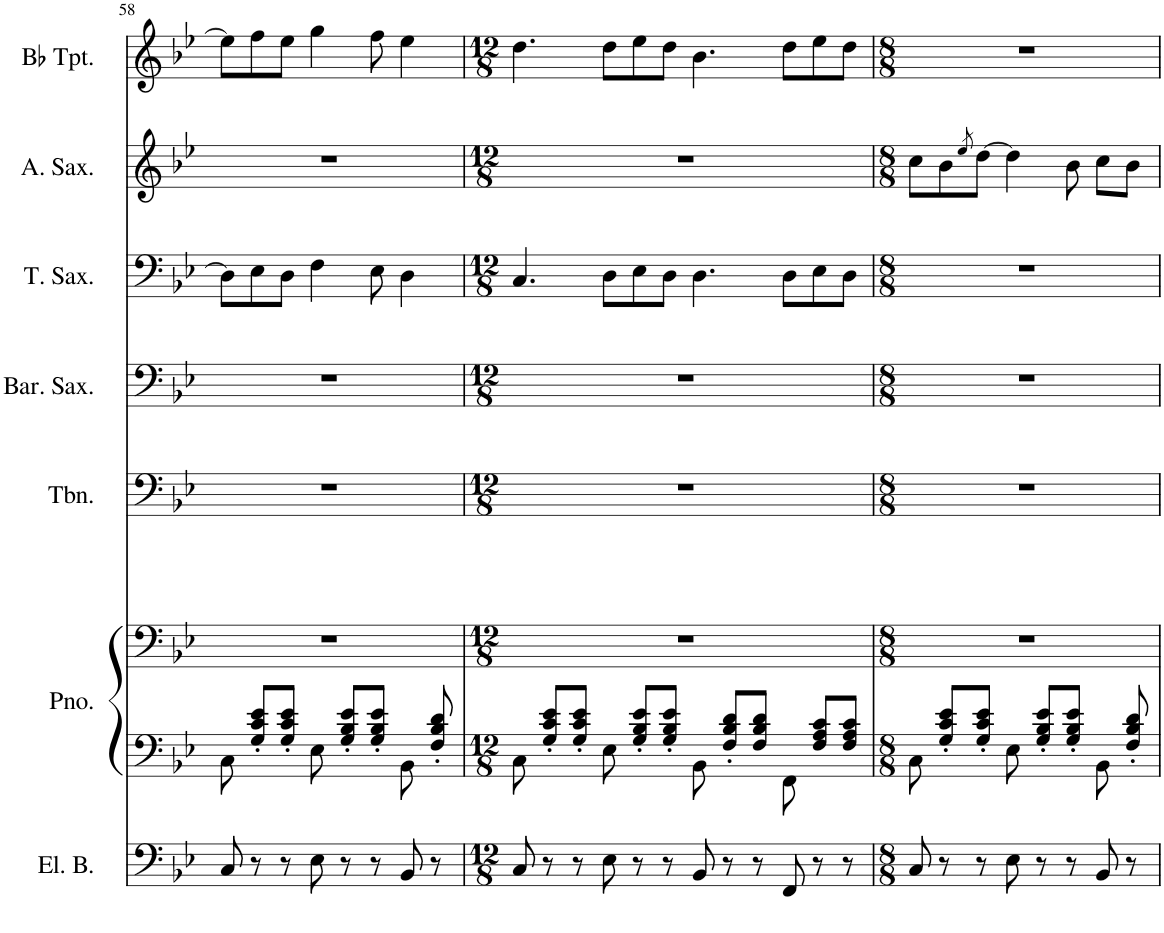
**kern	**kern	**kern	**kern	**kern	**kern	**kern	**kern
*part7	*part6	*part6	*part5	*part4	*part3	*part2	*part1
*staff8	*staff7	*staff6	*staff5	*staff4	*staff3	*staff2	*staff1
*I"Electric Bass	*I"Piano	*	*I"Trombone	*I"Baritone Saxophone	*I"Tenor Saxophone	*I"Alto Saxophone	*I"Bb Trumpet
*I'El. B.	*I'Pno.	*	*I'Tbn.	*I'Bar. Sax.	*I'T. Sax.	*I'A. Sax.	*I'Bb Tpt.
!!LO:PB:g=z
*clefF4	*clefF4	*clefF4	*clefF4	*clefF4	*clefF4	*clefG2	*clefG2
*Trd7c12	*	*	*	*Trd12c21	*Trd8c14	*Trd5c9	*Trd1c2
*k[b-e-]	*k[b-e-]	*k[b-e-]	*k[b-e-]	*k[b-e-]	*k[b-e-]	*k[b-e-]	*k[b-e-]
*M8/8	*M8/8	*M8/8	*M8/8	*M8/8	*M8/8	*M8/8	*M8/8
=58	=58	=58	=58	=58	=58	=58	=58
8C/	8C\	1r	1r	1r	8D\L]	1r	8ee-\L]
8r	8G/' 8c/' 8e-/'L	.	.	.	8E-\	.	8ff\
8r	8G/' 8c/' 8e-/'J	.	.	.	8D\J	.	8ee-\J
8E-\	8E-\	.	.	.	4F\	.	4gg\
8r	8G/' 8B-/' 8e-/'L	.	.	.	.	.	.
8r	8G/' 8B-/' 8e-/'J	.	.	.	8E-\	.	8ff\
8BB-/	8BB-\	.	.	.	4D\	.	4ee-\
8r	8F/' 8B-/' 8d/'	.	.	.	.	.	.
=59	=59	=59	=59	=59	=59	=59	=59
*M12/8	*M12/8	*M12/8	*M12/8	*M12/8	*M12/8	*M12/8	*M12/8
8C/	8C\	1.r	1.r	1.r	4.C/	1.r	4.dd\
8r	8G/' 8c/' 8e-/'L	.	.	.	.	.	.
8r	8G/' 8c/' 8e-/'J	.	.	.	.	.	.
8E-\	8E-\	.	.	.	8D\L	.	8dd\L
8r	8G/' 8B-/' 8e-/'L	.	.	.	8E-\	.	8ee-\
8r	8G/' 8B-/' 8e-/'J	.	.	.	8D\J	.	8dd\J
8BB-/	8BB-\	.	.	.	4.D\	.	4.b-\
8r	8F/' 8B-/' 8d/'L	.	.	.	.	.	.
8r	8F/ 8B-/ 8d/J	.	.	.	.	.	.
8FF/	8FF\	.	.	.	8D\L	.	8dd\L
8r	8F/ 8A/ 8c/L	.	.	.	8E-\	.	8ee-\
8r	8F/ 8A/ 8c/J	.	.	.	8D\J	.	8dd\J
=60	=60	=60	=60	=60	=60	=60	=60
*M8/8	*M8/8	*M8/8	*M8/8	*M8/8	*M8/8	*M8/8	*M8/8
8C/	8C\	1r	1r	1r	1r	8cc\L	1r
8r	8G/' 8c/' 8e-/'L	.	.	.	.	8b-\	.
.	.	.	.	.	.	8qee-/	.
8r	8G/' 8c/' 8e-/'J	.	.	.	.	[8dd\J	.
8E-\	8E-\	.	.	.	.	4dd\]	.
8r	8G/' 8B-/' 8e-/'L	.	.	.	.	.	.
8r	8G/' 8B-/' 8e-/'J	.	.	.	.	8b-\	.
8BB-/	8BB-\	.	.	.	.	8cc\L	.
8r	8F/' 8B-/' 8d/'	.	.	.	.	8b-\J	.
=	=	=	=	=	=	=	=
*-	*-	*-	*-	*-	*-	*-	*-
